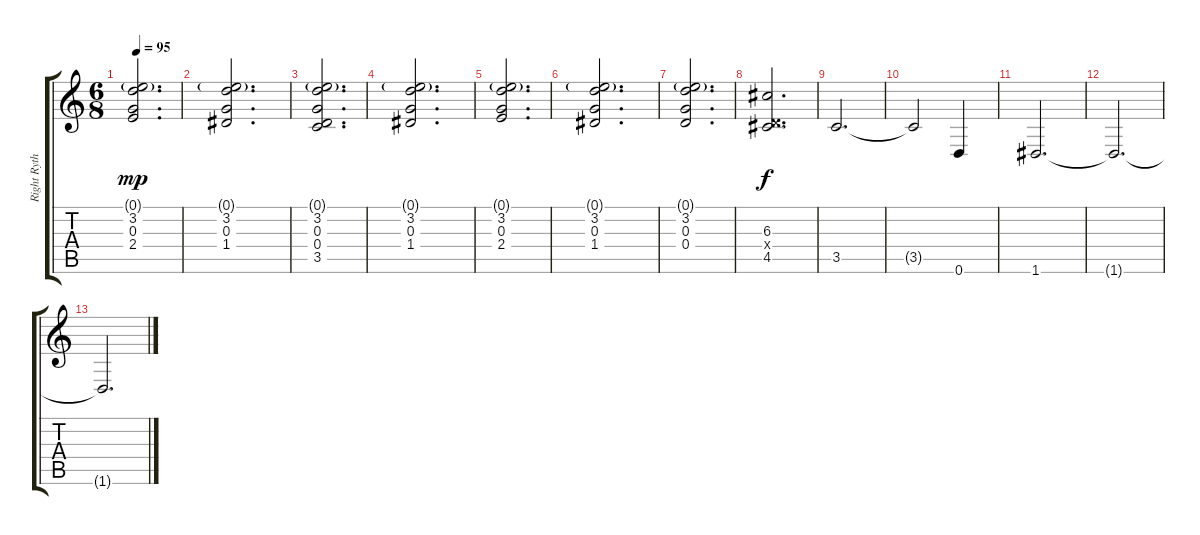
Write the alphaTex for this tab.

\track ("Right Rythm Guitar" "Right Ryth") {instrument distortionguitar bank 78}
\staff {score tabs}
\tuning (E4 B3 G3 D3 A2 D2) {hide}
\ts (6 8)
\tempo 95
\clef g2
\ks c
(0.1{g} 3.2 0.3 2.4).2{d dy mp} |
(0.1{g} 3.2 0.3 1.4).2{d} |
(0.1{g} 3.2 0.3 0.4 3.5).2{d} |
(0.1{g} 3.2 0.3 1.4).2{d} |
(0.1{g} 3.2 0.3 2.4).2{d} |
(0.1{g} 3.2 0.3 1.4).2{d} |
(0.1{g} 3.2 0.3 0.4).2{d} |
(6.3 0.4{x} 4.5).2{d dy f} |
3.5.2{d} |
3.5{t}.2 0.6.4 |
1.6.2{d} |
1.6{t}.2{d} |
1.6{t}.2{d}
